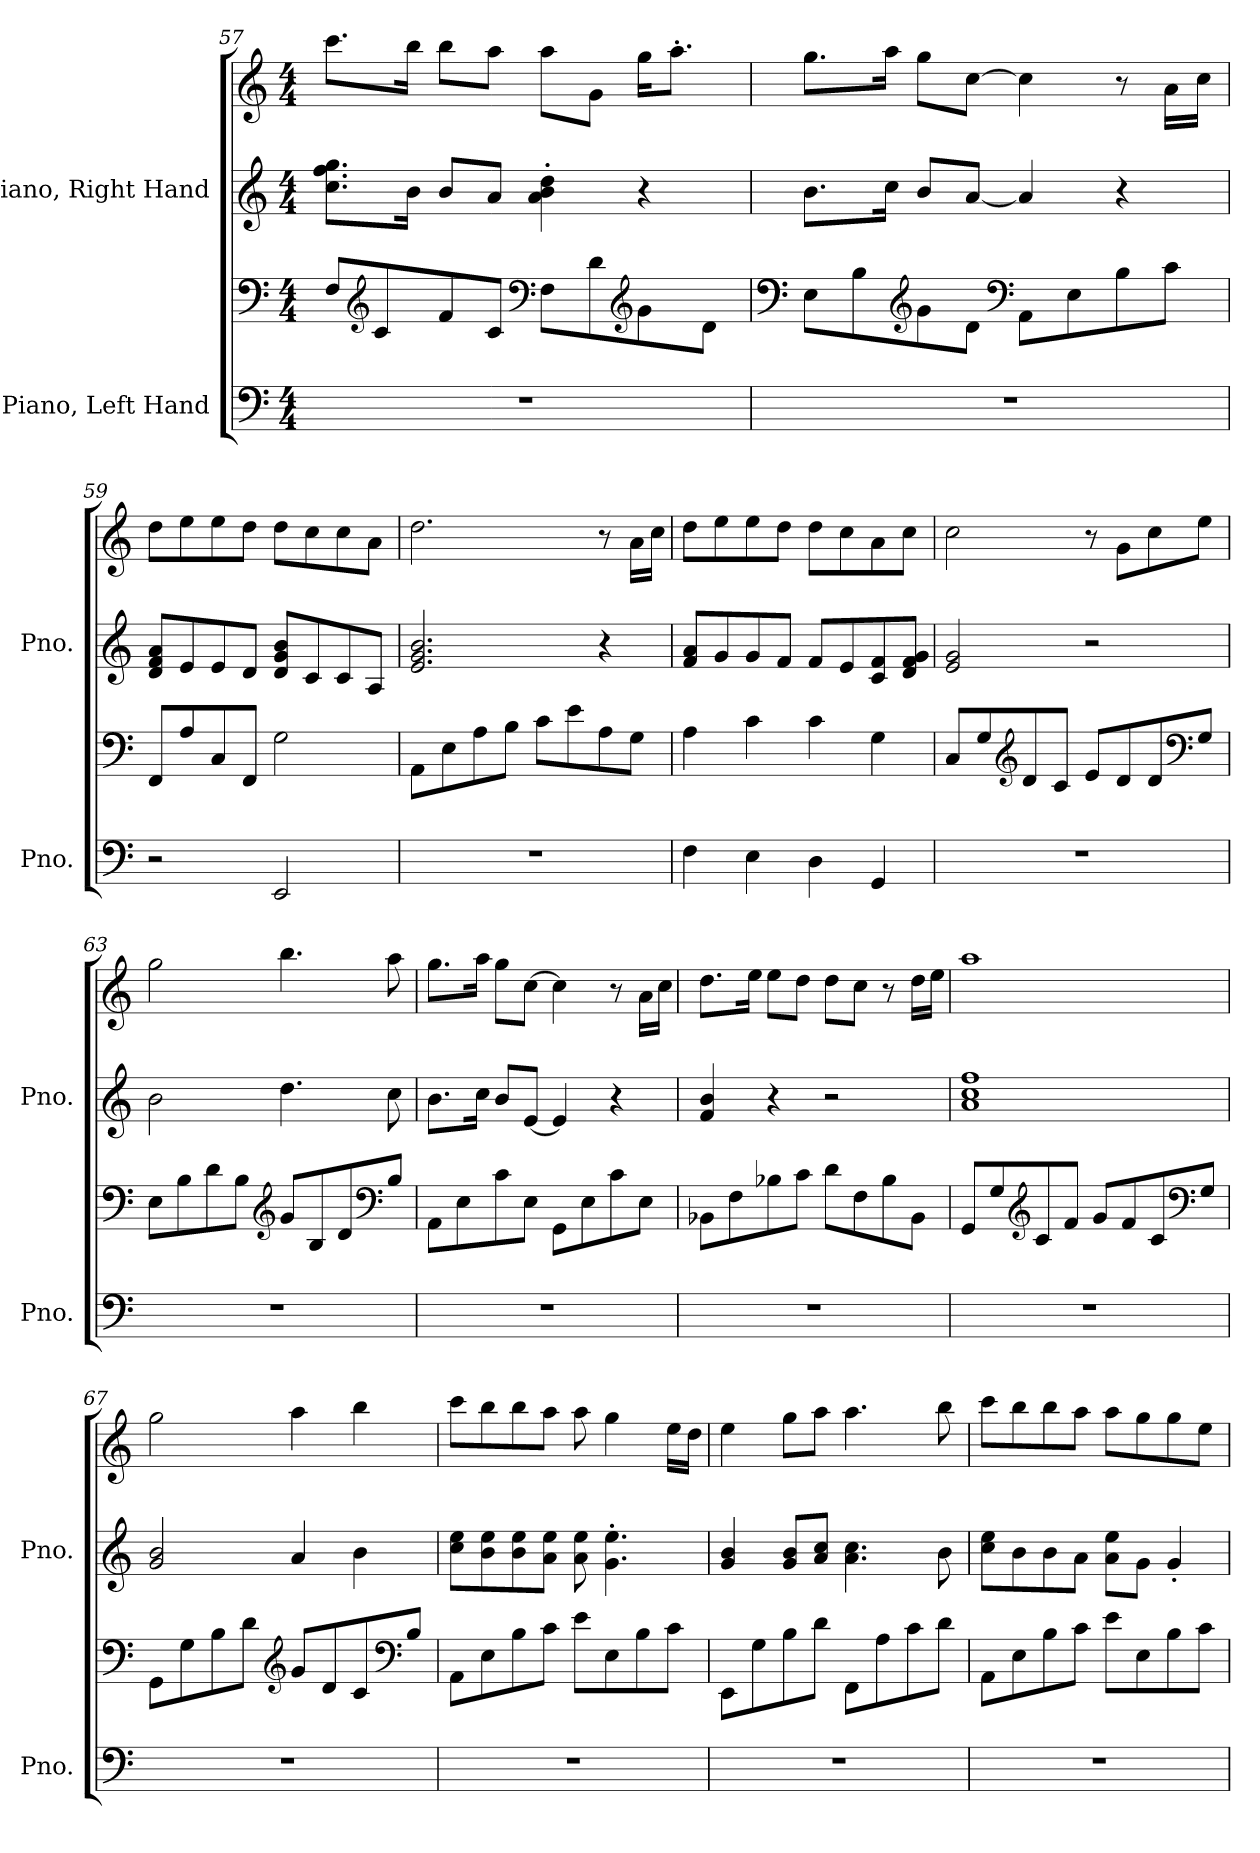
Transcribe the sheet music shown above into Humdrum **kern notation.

**kern	**kern	**kern	**kern
*part2	*part2	*part1	*part1
*staff4	*staff3	*staff2	*staff1
*I"Piano, Left Hand	*	*I"Piano, Right Hand	*
*I'Pno.	*	*I'Pno.	*
*clefF4	*clefF4	*clefG2	*clefG2
*k[]	*k[]	*k[]	*k[]
*M4/4	*M4/4	*M4/4	*M4/4
=57	=57	=57	=57
1r	8F/L	8.cc\ 8.ff\ 8.gg\L	8.ccc\L
*	*clefG2	*	*
.	8c/	.	.
.	.	16b\Jk	16bb\Jk
.	8f/	8b/L	8bb\L
.	8c/J	8a/J	8aa\J
*	*clefF4	*	*
.	8F\L	4a\' 4b\' 4dd\'	8aa\L
.	8d\	.	8g\J
*	*clefG2	*	*
.	8g\	4r	16gg\KL
.	.	.	8.aa'\J
.	8d\J	.	.
!!LO:PB:g=z
=58	=58	=58	=58
*	*clefF4	*	*
1r	8E\L	8.b\L	8.gg\L
.	8B\	.	.
.	.	16cc\Jk	16aa\Jk
*	*clefG2	*	*
.	8g\	8b/L	8gg\L
.	8d\J	[8a/J	[8cc\J
*	*clefF4	*	*
.	8AA\L	4a/]	4cc\]
.	8E\	.	.
.	8B\	4r	8r
.	8c\J	.	16a\LL
.	.	.	16cc\JJ
=59	=59	=59	=59
2r	8FF/L	8d/ 8f/ 8a/L	8dd\L
.	8A/	8e/	8ee\
.	8C/	8e/	8ee\
.	8FF/J	8d/J	8dd\J
2EE/	2G\	8d/ 8g/ 8b/L	8dd\L
.	.	8c/	8cc\
.	.	8c/	8cc\
.	.	8A/J	8a\J
=60	=60	=60	=60
1r	8AA\L	2.e/ 2.g/ 2.b/	2.dd\
.	8E\	.	.
.	8A\	.	.
.	8B\J	.	.
.	8c\L	.	.
.	8e\	.	.
.	8A\	4r	8r
.	8G\J	.	16a\LL
.	.	.	16cc\JJ
=61	=61	=61	=61
4F\	4A\	8f/ 8a/L	8dd\L
.	.	8g/	8ee\
4E\	4c\	8g/	8ee\
.	.	8f/J	8dd\J
4D\	4c\	8f/L	8dd\L
.	.	8e/	8cc\
4GG/	4G\	8c/ 8f/	8a\
.	.	8d/ 8f/ 8g/J	8cc\J
!!LO:LB:g=z
=62	=62	=62	=62
1r	8C/L	2e/ 2g/	2cc\
.	8G/	.	.
*	*clefG2	*	*
.	8d/	.	.
.	8c/J	.	.
.	8e/L	2r	8r
.	8d/	.	8g\L
.	8d/	.	8cc\
*	*clefF4	*	*
.	8G/J	.	8ee\J
=63	=63	=63	=63
1r	8E\L	2b\	2gg\
.	8B\	.	.
.	8d\	.	.
.	8B\J	.	.
*	*clefG2	*	*
.	8g/L	4.dd\	4.bb\
.	8B/	.	.
.	8d/	.	.
*	*clefF4	*	*
.	8B/J	8cc\	8aa\
=64	=64	=64	=64
1r	8AA\L	8.b\L	8.gg\L
.	8E\	.	.
.	.	16cc\Jk	16aa\Jk
.	8c\	8b/L	8gg\L
.	8E\J	[8e/J	[8cc\J
.	8GG\L	4e/]	4cc\]
.	8E\	.	.
.	8c\	4r	8r
.	8E\J	.	16a\LL
.	.	.	16cc\JJ
=65	=65	=65	=65
1r	8BB-X\L	4f/ 4b/	8.dd\L
.	8F\	.	.
.	.	.	16ee\Jk
.	8B-X\	4r	8ee\L
.	8c\J	.	8dd\J
.	8d\L	2r	8dd\L
.	8F\	.	8cc\J
.	8B-\	.	8r
.	8BB-\J	.	16dd\LL
.	.	.	16ee\JJ
!!LO:LB:g=z
=66	=66	=66	=66
1r	8GG/L	1a 1cc 1ff	1aa
.	8G/	.	.
*	*clefG2	*	*
.	8c/	.	.
.	8f/J	.	.
.	8g/L	.	.
.	8f/	.	.
.	8c/	.	.
*	*clefF4	*	*
.	8G/J	.	.
=67	=67	=67	=67
1r	8GG\L	2g/ 2b/	2gg\
.	8G\	.	.
.	8B\	.	.
.	8d\J	.	.
*	*clefG2	*	*
.	8g/L	4a/	4aa\
.	8d/	.	.
.	8c/	4b\	4bb\
*	*clefF4	*	*
.	8B/J	.	.
=68	=68	=68	=68
1r	8AA\L	8cc\ 8ee\L	8ccc\L
.	8E\	8b\ 8ee\	8bb\
.	8B\	8b\ 8ee\	8bb\
.	8c\J	8a\ 8ee\J	8aa\J
.	8e\L	8a\ 8ee\	8aa\
.	8E\	4.g\' 4.ee\'	4gg\
.	8B\	.	.
.	8c\J	.	16ee\LL
.	.	.	16dd\JJ
!!LO:PB:g=z
=69	=69	=69	=69
1r	8EE\L	4g/ 4b/	4ee\
.	8G\	.	.
.	8B\	8g/ 8b/L	8gg\L
.	8d\J	8a/ 8cc/J	8aa\J
.	8FF\L	4.a\ 4.cc\	4.aa\
.	8A\	.	.
.	8c\	.	.
.	8d\J	8b\	8bb\
=70	=70	=70	=70
1r	8AA\L	8cc\ 8ee\L	8ccc\L
.	8E\	8b\	8bb\
.	8B\	8b\	8bb\
.	8c\J	8a\J	8aa\J
.	8e\L	8a\ 8ee\L	8aa\L
.	8E\	8g\J	8gg\
.	8B\	4g'/	8gg\
.	8c\J	.	8ee\J
=	=	=	=
*-	*-	*-	*-
